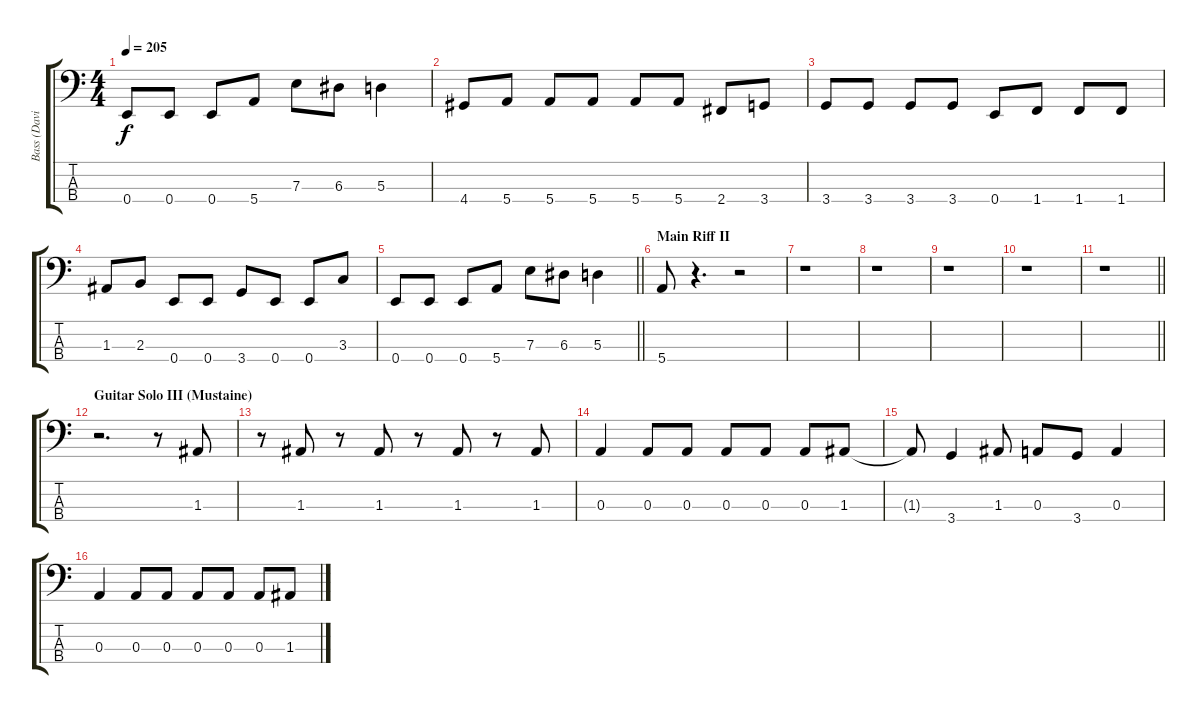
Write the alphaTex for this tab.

\track ("Bass (David Ellefson)" "Bass (Davi") {instrument electricbasspick}
\staff {score tabs}
\tuning (G2 D2 A1 E1) {hide}
\ts (4 4)
\tempo 205
\clef f4
\ks c
0.4.8{dy f} 0.4.8 0.4.8 5.4.8 7.3.8 6.3.8 5.3.4 |
4.4.8 5.4.8 5.4.8 5.4.8 5.4.8 5.4.8 2.4.8 3.4.8 |
3.4.8 3.4.8 3.4.8 3.4.8 0.4.8 1.4.8 1.4.8 1.4.8 |
1.3.8 2.3.8 0.4.8 0.4.8 3.4.8 0.4.8 0.4.8 3.3.8 |
\barLineRight lightlight
0.4.8 0.4.8 0.4.8 5.4.8 7.3.8 6.3.8 5.3.4 |
\section ("" "Main Riff II")
5.4.8 r.4{d} r.2 |
r.1 |
r.1 |
r.1 |
r.1 |
\barLineRight lightlight
r.1 |
\section ("" "Guitar Solo III (Mustaine)")
r.2{d} r.8 1.3.8 |
r.8 1.3.8 r.8 1.3.8 r.8 1.3.8 r.8 1.3.8 |
0.3.4 0.3.8 0.3.8 0.3.8 0.3.8 0.3.8 1.3.8 |
1.3{t}.8 3.4.4 1.3.8 0.3.8 3.4.8 0.3.4 |
0.3.4 0.3.8 0.3.8 0.3.8 0.3.8 0.3.8 1.3.8
